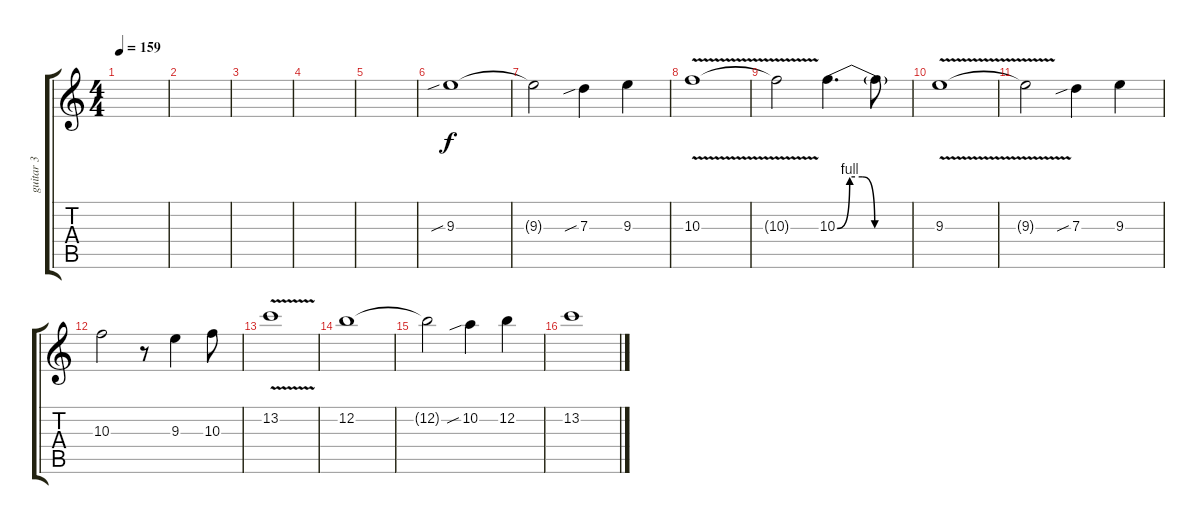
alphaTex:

\track ("guitar 3" "guitar 3") {instrument distortionguitar}
\staff {score tabs}
\tuning (E4 B3 G3 D3 A2 E2) {hide}
\ts (4 4)
\tempo 159
\clef g2
\ks c
|
|
|
|
|
9.3{sib}.1 |
9.3{t}.2 7.3{sib}.4 9.3.4 |
10.3{v}.1 |
10.3{t}.2 10.3{be (custom 0 0 10 4 20 4 30 0 60 0)}.4{d} 10.3{t}.8 |
9.3{v}.1 |
9.3{t}.2 7.3{sib}.4 9.3.4 |
10.3.2 r.8 9.3.4 10.3.8 |
13.2{v}.1 |
12.2.1 |
12.2{t}.2 10.2{sib}.4 12.2.4 |
13.2.1
